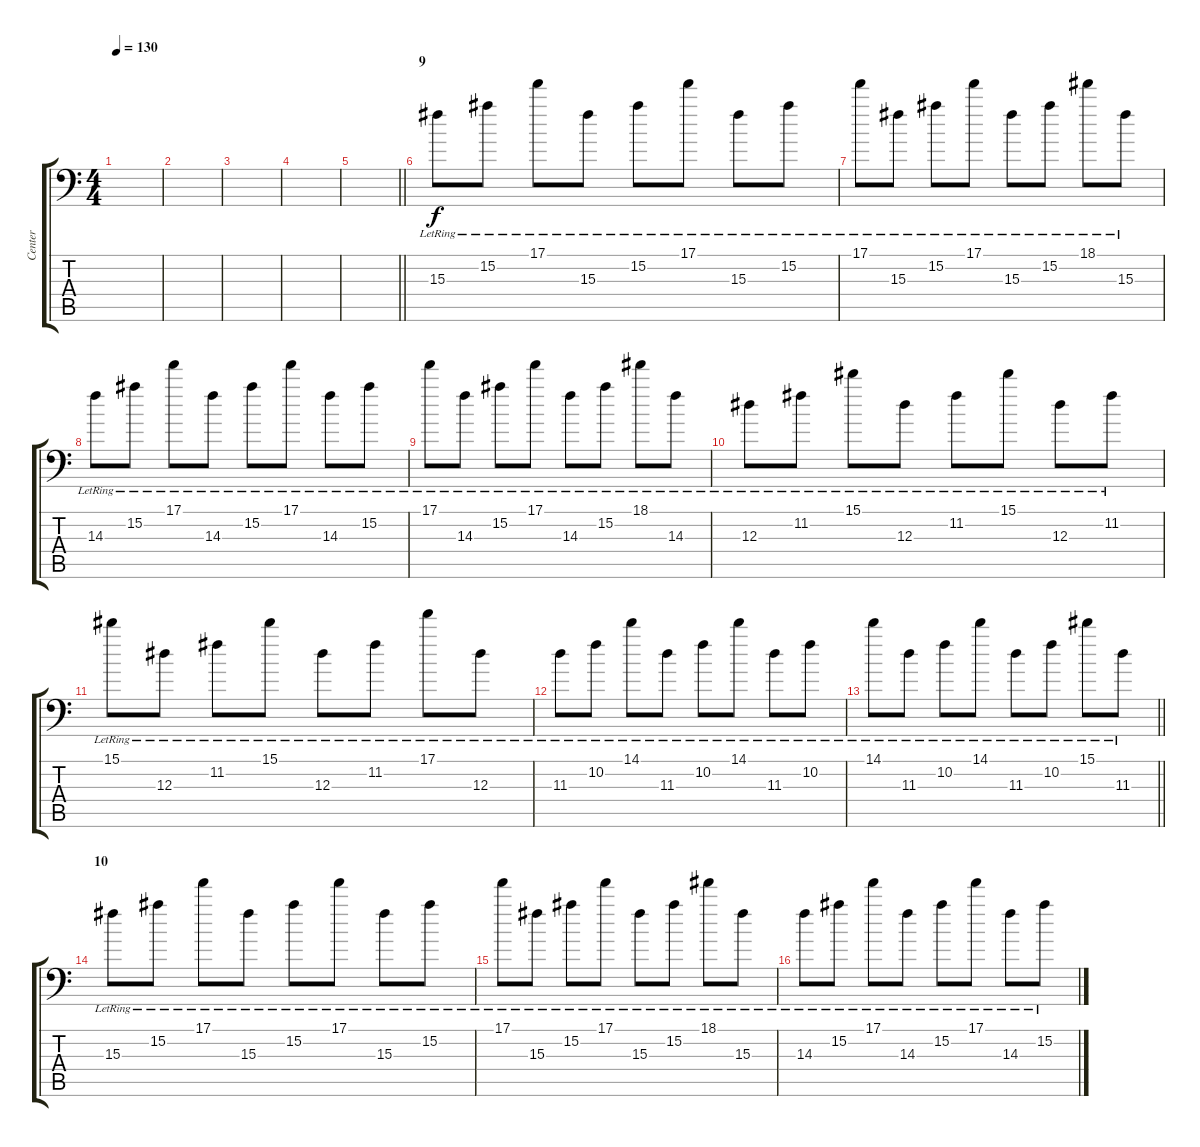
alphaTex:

\track ("Center" "Center") {instrument distortionguitar}
\staff {score tabs}
\tuning (C4 G3 Eb3 Bb2 F2 Bb1) {hide}
\ts (4 4)
\tempo 130
\clef f4
\ks c
|
|
|
|
\barLineRight lightlight
|
\section ("" "9")
15.3{lr}.8{dy f volume 16 instrument acousticguitarnylon} 15.2{lr}.8 17.1{lr}.8 15.3{lr}.8 15.2{lr}.8 17.1{lr}.8 15.3{lr}.8 15.2{lr}.8 |
17.1{lr}.8 15.3{lr}.8 15.2{lr}.8 17.1{lr}.8 15.3{lr}.8 15.2{lr}.8 18.1{lr}.8 15.3{lr}.8 |
14.3{lr}.8 15.2{lr}.8 17.1{lr}.8 14.3{lr}.8 15.2{lr}.8 17.1{lr}.8 14.3{lr}.8 15.2{lr}.8 |
17.1{lr}.8 14.3{lr}.8 15.2{lr}.8 17.1{lr}.8 14.3{lr}.8 15.2{lr}.8 18.1{lr}.8 14.3{lr}.8 |
12.3{lr}.8 11.2{lr}.8 15.1{lr}.8 12.3{lr}.8 11.2{lr}.8 15.1{lr}.8 12.3{lr}.8 11.2{lr}.8 |
15.1{lr}.8 12.3{lr}.8 11.2{lr}.8 15.1{lr}.8 12.3{lr}.8 11.2{lr}.8 17.1{lr}.8 12.3{lr}.8 |
11.3{lr}.8 10.2{lr}.8 14.1{lr}.8 11.3{lr}.8 10.2{lr}.8 14.1{lr}.8 11.3{lr}.8 10.2{lr}.8 |
\barLineRight lightlight
14.1{lr}.8 11.3{lr}.8 10.2{lr}.8 14.1{lr}.8 11.3{lr}.8 10.2{lr}.8 15.1{lr}.8 11.3{lr}.8 |
\section ("" "10")
15.3{lr}.8 15.2{lr}.8 17.1{lr}.8 15.3{lr}.8 15.2{lr}.8 17.1{lr}.8 15.3{lr}.8 15.2{lr}.8 |
17.1{lr}.8 15.3{lr}.8 15.2{lr}.8 17.1{lr}.8 15.3{lr}.8 15.2{lr}.8 18.1{lr}.8 15.3{lr}.8 |
14.3{lr}.8 15.2{lr}.8 17.1{lr}.8 14.3{lr}.8 15.2{lr}.8 17.1{lr}.8 14.3{lr}.8 15.2{lr}.8
